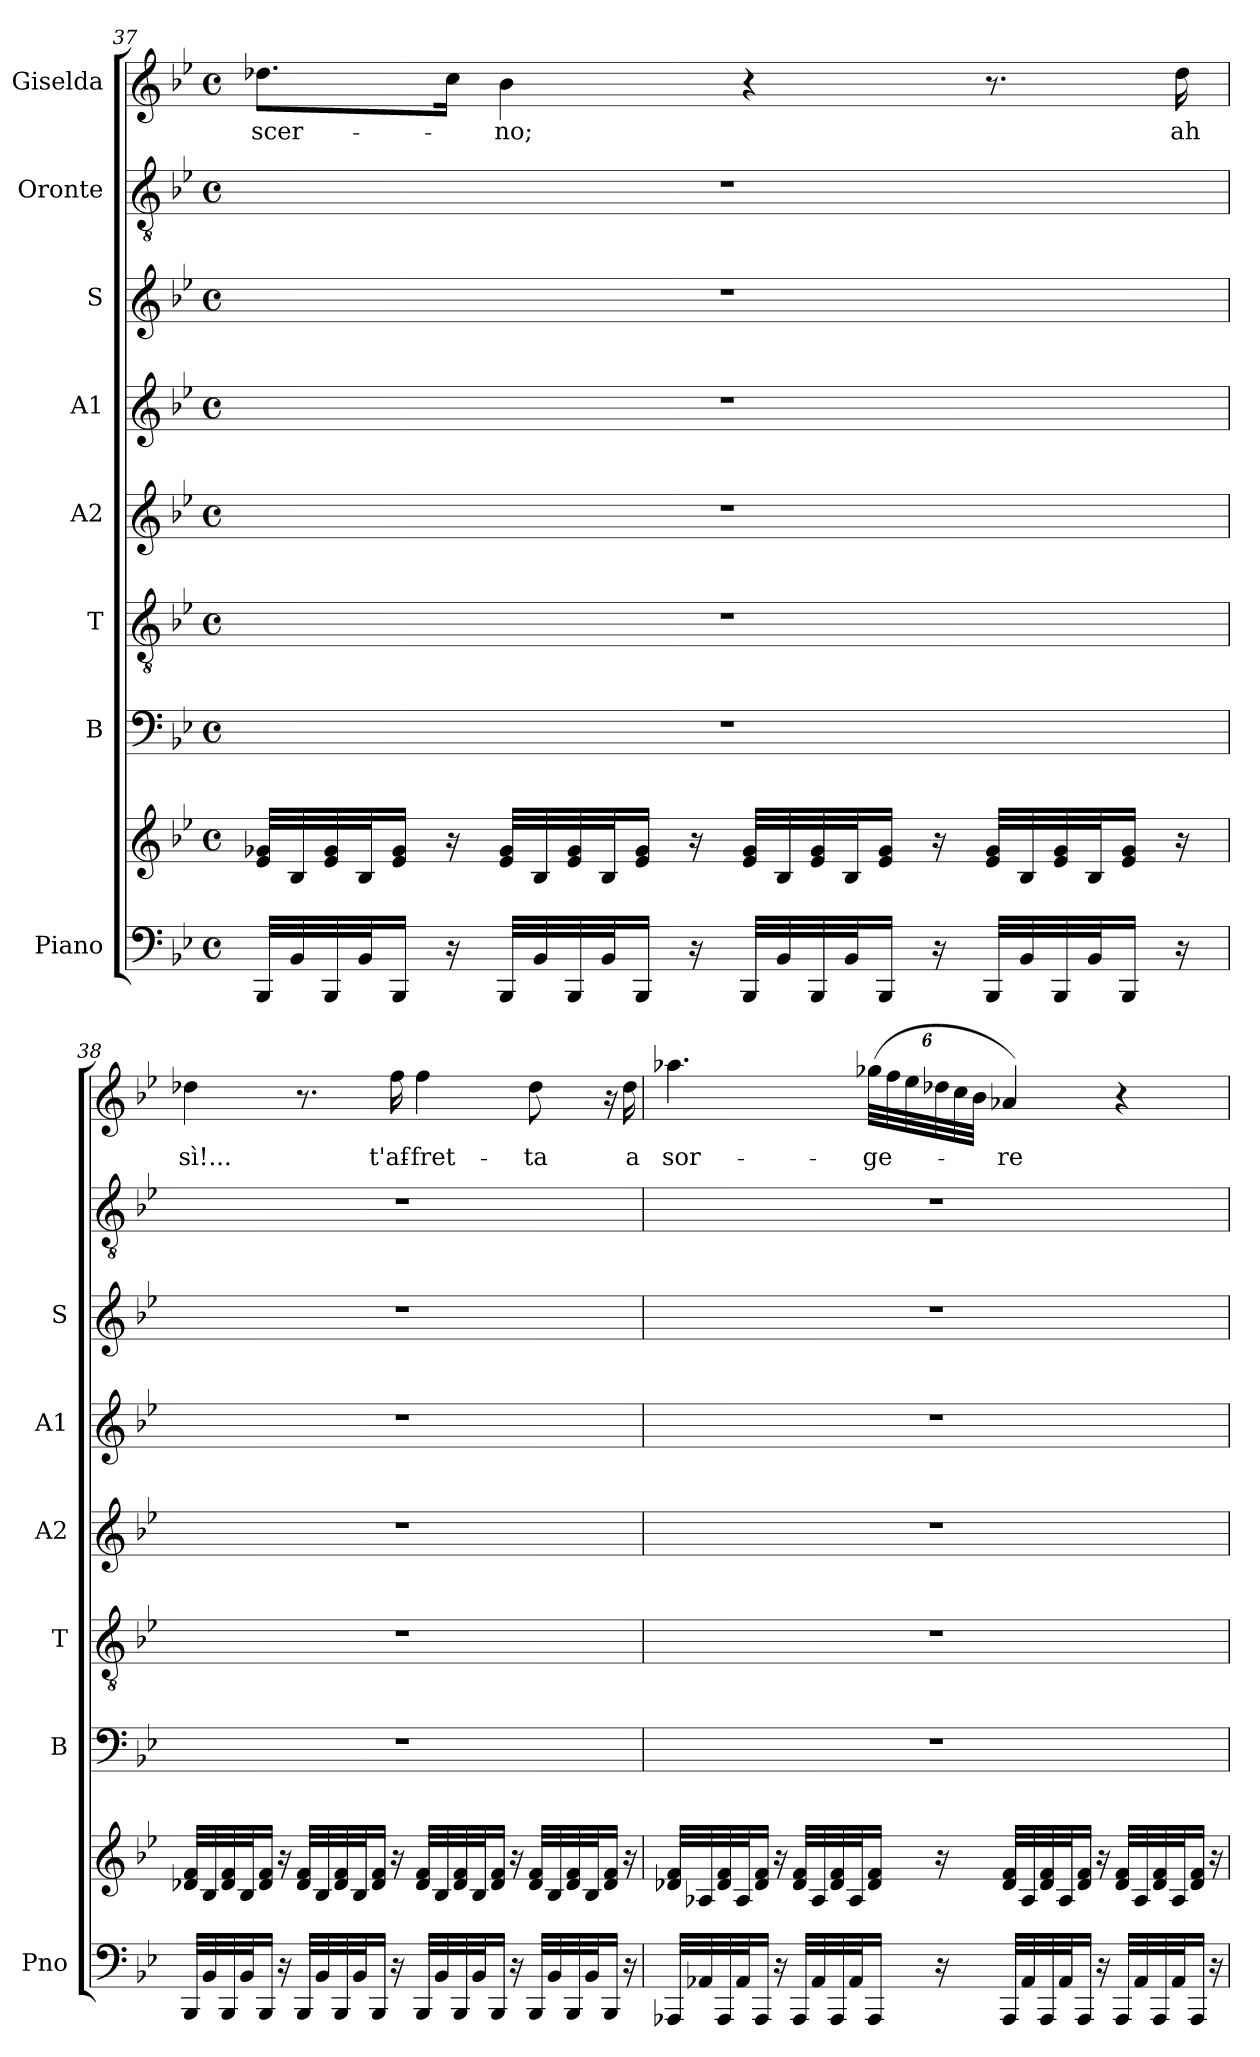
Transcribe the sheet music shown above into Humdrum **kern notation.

**kern	**kern	**kern	**kern	**kern	**kern	**kern	**kern	**kern	**text
*part8	*part8	*part7	*part6	*part5	*part4	*part3	*part2	*part1	*part1
*staff9	*staff8	*staff7	*staff6	*staff5	*staff4	*staff3	*staff2	*staff1	*staff1
*I"Piano	*	*I"B	*I"T	*I"A2	*I"A1	*I"S	*I"Oronte	*I"Giselda	*
*I'Pno	*	*I'B	*I'T	*I'A2	*I'A1	*I'S	*	*	*
!!LO:PB:g=z
*clefF4	*clefG2	*clefF4	*clefGv2	*clefG2	*clefG2	*clefG2	*clefGv2	*clefG2	*
*k[b-e-]	*k[b-e-]	*k[b-e-]	*k[b-e-]	*k[b-e-]	*k[b-e-]	*k[b-e-]	*k[b-e-]	*k[b-e-]	*
*M4/4	*M4/4	*M4/4	*M4/4	*M4/4	*M4/4	*M4/4	*M4/4	*M4/4	*
*met(c)	*met(c)	*met(c)	*met(c)	*met(c)	*met(c)	*met(c)	*met(c)	*met(c)	*
=37	=37	=37	=37	=37	=37	=37	=37	=37	=37
32BBB-/LLL	32e-/ 32g-X/LLL	1r	1r	1r	1r	1r	1r	8.dd-X\L	scer-
32BB-/	32B-/	.	.	.	.	.	.	.	.
32BBB-/	32e-/ 32g-/	.	.	.	.	.	.	.	.
32BB-/J	32B-/J	.	.	.	.	.	.	.	.
16BBB-/JJ	16e-/ 16g-/JJ	.	.	.	.	.	.	.	.
16r	16r	.	.	.	.	.	.	16cc\Jk	.
32BBB-/LLL	32e-/ 32g-/LLL	.	.	.	.	.	.	4b-\	-no;
32BB-/	32B-/	.	.	.	.	.	.	.	.
32BBB-/	32e-/ 32g-/	.	.	.	.	.	.	.	.
32BB-/J	32B-/J	.	.	.	.	.	.	.	.
16BBB-/JJ	16e-/ 16g-/JJ	.	.	.	.	.	.	.	.
16r	16r	.	.	.	.	.	.	.	.
32BBB-/LLL	32e-/ 32g-/LLL	.	.	.	.	.	.	4r	.
32BB-/	32B-/	.	.	.	.	.	.	.	.
32BBB-/	32e-/ 32g-/	.	.	.	.	.	.	.	.
32BB-/J	32B-/J	.	.	.	.	.	.	.	.
16BBB-/JJ	16e-/ 16g-/JJ	.	.	.	.	.	.	.	.
16r	16r	.	.	.	.	.	.	.	.
32BBB-/LLL	32e-/ 32g-/LLL	.	.	.	.	.	.	8.r	.
32BB-/	32B-/	.	.	.	.	.	.	.	.
32BBB-/	32e-/ 32g-/	.	.	.	.	.	.	.	.
32BB-/J	32B-/J	.	.	.	.	.	.	.	.
16BBB-/JJ	16e-/ 16g-/JJ	.	.	.	.	.	.	.	.
16r	16r	.	.	.	.	.	.	16dd-\	ah
=38	=38	=38	=38	=38	=38	=38	=38	=38	=38
32BBB-/LLL	32d-X/ 32f/LLL	1r	1r	1r	1r	1r	1r	4dd-X\	sì!...
32BB-/	32B-/	.	.	.	.	.	.	.	.
32BBB-/	32d-/ 32f/	.	.	.	.	.	.	.	.
32BB-/J	32B-/J	.	.	.	.	.	.	.	.
16BBB-/JJ	16d-/ 16f/JJ	.	.	.	.	.	.	.	.
16r	16r	.	.	.	.	.	.	.	.
32BBB-/LLL	32d-/ 32f/LLL	.	.	.	.	.	.	8.r	.
32BB-/	32B-/	.	.	.	.	.	.	.	.
32BBB-/	32d-/ 32f/	.	.	.	.	.	.	.	.
32BB-/J	32B-/J	.	.	.	.	.	.	.	.
16BBB-/JJ	16d-/ 16f/JJ	.	.	.	.	.	.	.	.
16r	16r	.	.	.	.	.	.	16ff\	t'af-
32BBB-/LLL	32d-/ 32f/LLL	.	.	.	.	.	.	4ff\	-fret-
32BB-/	32B-/	.	.	.	.	.	.	.	.
32BBB-/	32d-/ 32f/	.	.	.	.	.	.	.	.
32BB-/J	32B-/J	.	.	.	.	.	.	.	.
16BBB-/JJ	16d-/ 16f/JJ	.	.	.	.	.	.	.	.
16r	16r	.	.	.	.	.	.	.	.
32BBB-/LLL	32d-/ 32f/LLL	.	.	.	.	.	.	8dd-\	-ta
32BB-/	32B-/	.	.	.	.	.	.	.	.
32BBB-/	32d-/ 32f/	.	.	.	.	.	.	.	.
32BB-/J	32B-/J	.	.	.	.	.	.	.	.
16BBB-/JJ	16d-/ 16f/JJ	.	.	.	.	.	.	16r	.
16r	16r	.	.	.	.	.	.	16dd-\	a
!!LO:LB:g=z
=39	=39	=39	=39	=39	=39	=39	=39	=39	=39
32AAA-X/LLL	32d-X/ 32f/LLL	1r	1r	1r	1r	1r	1r	4.aa-X\	sor-
32AA-X/	32A-X/	.	.	.	.	.	.	.	.
32AAA-/	32d-/ 32f/	.	.	.	.	.	.	.	.
32AA-/J	32A-/J	.	.	.	.	.	.	.	.
16AAA-/JJ	16d-/ 16f/JJ	.	.	.	.	.	.	.	.
16r	16r	.	.	.	.	.	.	.	.
32AAA-/LLL	32d-/ 32f/LLL	.	.	.	.	.	.	.	.
32AA-/	32A-/	.	.	.	.	.	.	.	.
32AAA-/	32d-/ 32f/	.	.	.	.	.	.	.	.
32AA-/J	32A-/J	.	.	.	.	.	.	.	.
*	*	*	*	*	*	*	*	*Xbrackettup	*
16AAA-/JJ	16d-/ 16f/JJ	.	.	.	.	.	.	(48gg-X\LLL	-ge-
.	.	.	.	.	.	.	.	48ff\	.
.	.	.	.	.	.	.	.	48ee-\	.
16r	16r	.	.	.	.	.	.	48dd-X\	.
.	.	.	.	.	.	.	.	48cc\	.
.	.	.	.	.	.	.	.	48b-\JJJ	.
32AAA-/LLL	32d-/ 32f/LLL	.	.	.	.	.	.	4a-X/)	-re
32AA-/	32A-/	.	.	.	.	.	.	.	.
32AAA-/	32d-/ 32f/	.	.	.	.	.	.	.	.
32AA-/J	32A-/J	.	.	.	.	.	.	.	.
16AAA-/JJ	16d-/ 16f/JJ	.	.	.	.	.	.	.	.
16r	16r	.	.	.	.	.	.	.	.
32AAA-/LLL	32d-/ 32f/LLL	.	.	.	.	.	.	4r	.
32AA-/	32A-/	.	.	.	.	.	.	.	.
32AAA-/	32d-/ 32f/	.	.	.	.	.	.	.	.
32AA-/J	32A-/J	.	.	.	.	.	.	.	.
16AAA-/JJ	16d-/ 16f/JJ	.	.	.	.	.	.	.	.
16r	16r	.	.	.	.	.	.	.	.
=	=	=	=	=	=	=	=	=	=
*-	*-	*-	*-	*-	*-	*-	*-	*-	*-
